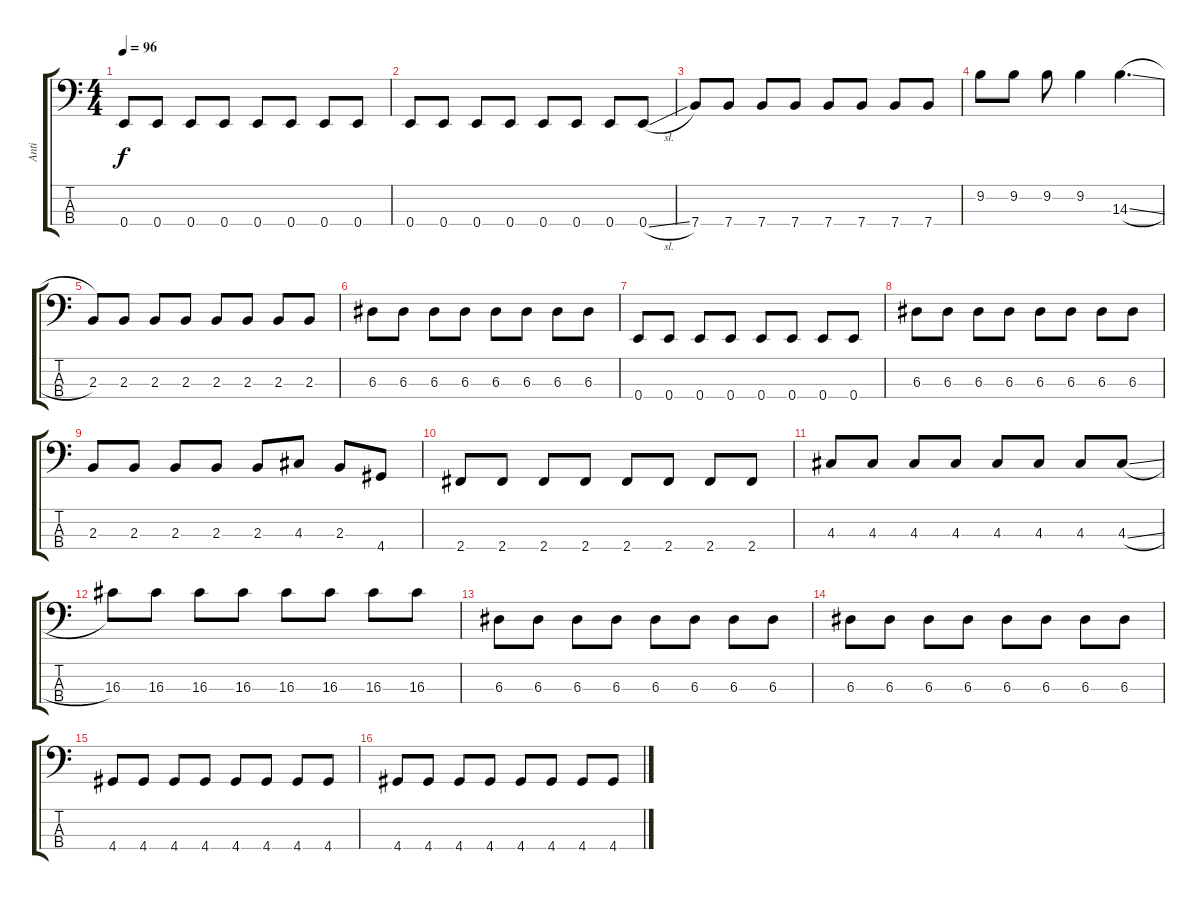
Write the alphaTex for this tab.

\track ("Anti" "Anti") {instrument electricbassfinger}
\staff {score tabs}
\tuning (G2 D2 A1 E1) {hide}
\ts (4 4)
\tempo 96
\clef f4
\ks c
0.4.8{dy f} 0.4.8 0.4.8 0.4.8 0.4.8 0.4.8 0.4.8 0.4.8 |
0.4.8 0.4.8 0.4.8 0.4.8 0.4.8 0.4.8 0.4.8 0.4{sl}.8 |
7.4.8 7.4.8 7.4.8 7.4.8 7.4.8 7.4.8 7.4.8 7.4.8 |
9.2.8 9.2.8 9.2.8 9.2.4 14.3{sl}.4{d} |
2.3.8 2.3.8 2.3.8 2.3.8 2.3.8 2.3.8 2.3.8 2.3.8 |
6.3.8 6.3.8 6.3.8 6.3.8 6.3.8 6.3.8 6.3.8 6.3.8 |
0.4.8 0.4.8 0.4.8 0.4.8 0.4.8 0.4.8 0.4.8 0.4.8 |
6.3.8 6.3.8 6.3.8 6.3.8 6.3.8 6.3.8 6.3.8 6.3.8 |
2.3.8 2.3.8 2.3.8 2.3.8 2.3.8 4.3.8 2.3.8 4.4.8 |
2.4.8 2.4.8 2.4.8 2.4.8 2.4.8 2.4.8 2.4.8 2.4.8 |
4.3.8 4.3.8 4.3.8 4.3.8 4.3.8 4.3.8 4.3.8 4.3{sl}.8 |
16.3.8 16.3.8 16.3.8 16.3.8 16.3.8 16.3.8 16.3.8 16.3.8 |
6.3.8 6.3.8 6.3.8 6.3.8 6.3.8 6.3.8 6.3.8 6.3.8 |
6.3.8 6.3.8 6.3.8 6.3.8 6.3.8 6.3.8 6.3.8 6.3.8 |
4.4.8 4.4.8 4.4.8 4.4.8 4.4.8 4.4.8 4.4.8 4.4.8 |
4.4.8 4.4.8 4.4.8 4.4.8 4.4.8 4.4.8 4.4.8 4.4.8
